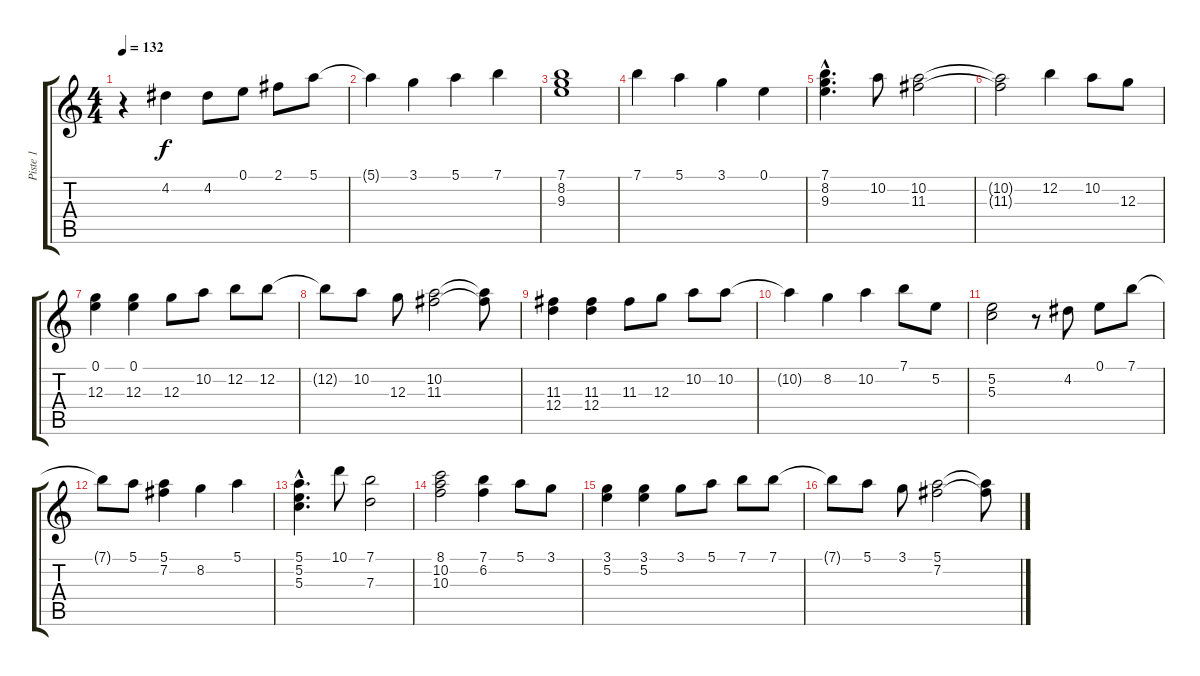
\track ("Piste 1" "Piste 1") {instrument acousticguitarsteel}
\staff {score tabs}
\tuning (E4 B3 G3 D3 A2 E2) {hide}
\ts (4 4)
\tempo 132
\clef g2
\ks c
r.4{dy f} 4.2.4 4.2.8 0.1.8 2.1.8 5.1.8 |
5.1{t}.4 3.1.4 5.1.4 7.1.4 |
(7.1 8.2 9.3).1 |
7.1.4 5.1.4 3.1.4 0.1.4 |
(7.1{hac} 8.2{hac} 9.3{hac}).4{d} 10.2.8 (10.2 11.3).2 |
(10.2{t} 11.3{t}).2 12.2.4 10.2.8 12.3.8 |
(0.1 12.3).4 (0.1 12.3).4 12.3.8 10.2.8 12.2.8 12.2.8 |
12.2{t}.8 10.2.8 12.3.8 (10.2 11.3).2 (10.2{t} 11.3{t}).8 |
(11.3 12.4).4 (11.3 12.4).4 11.3.8 12.3.8 10.2.8 10.2.8 |
10.2{t}.4 8.2.4 10.2.4 7.1.8 5.2.8 |
(5.2 5.3).2 r.8 4.2.8 0.1.8 7.1.8 |
7.1{t}.8 5.1.8 (5.1 7.2).4 8.2.4 5.1.4 |
(5.1{hac} 5.2{hac} 5.3{hac}).4{d} 10.1.8 (7.1 7.3).2 |
(8.1 10.2 10.3).2 (7.1 6.2).4 5.1.8 3.1.8 |
(3.1 5.2).4 (3.1 5.2).4 3.1.8 5.1.8 7.1.8 7.1.8 |
7.1{t}.8 5.1.8 3.1.8 (5.1 7.2).2 (5.1{t} 7.2{t}).8
